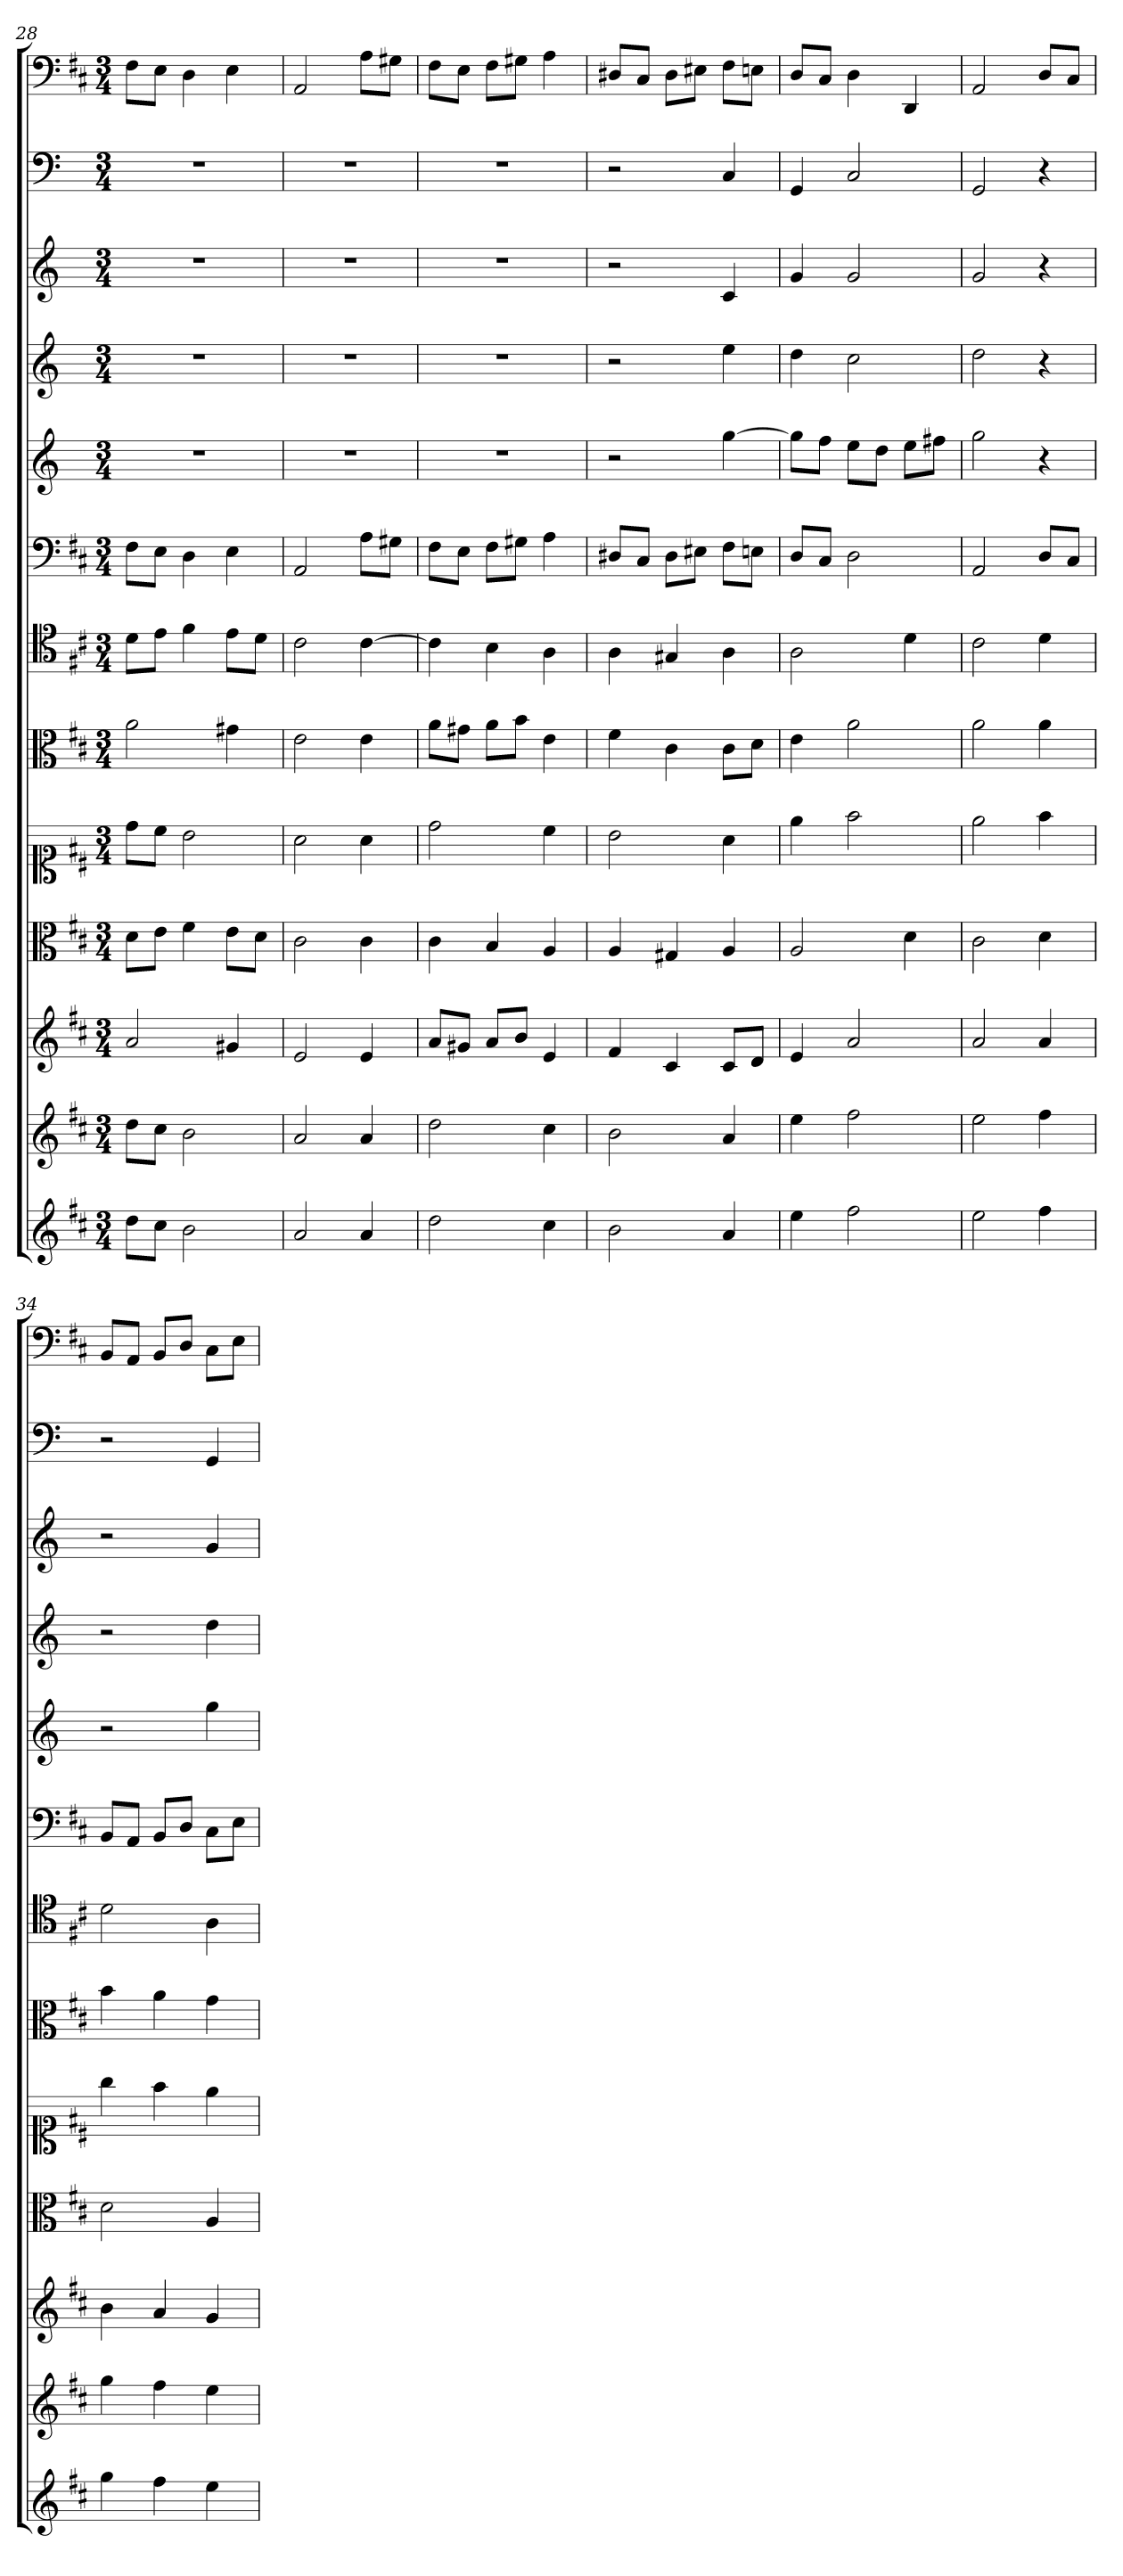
**kern	**kern	**kern	**kern	**kern	**kern	**kern	**kern	**kern	**kern	**kern	**kern	**kern
*part13	*part12	*part11	*part10	*part9	*part8	*part7	*part6	*part5	*part4	*part3	*part2	*part1
*staff13	*staff12	*staff11	*staff10	*staff9	*staff8	*staff7	*staff6	*staff5	*staff4	*staff3	*staff2	*staff1
*	*	*	*clefC3	*clefC1	*clefC3	*clefC4	*clefF4	*	*	*	*clefF4	*clefF4
*k[f#c#]	*k[f#c#]	*k[f#c#]	*k[f#c#]	*k[f#c#]	*k[f#c#]	*k[f#c#]	*k[f#c#]	*k[]	*k[]	*k[]	*k[]	*k[f#c#]
*D:	*D:	*D:	*D:	*D:	*D:	*D:	*D:	*	*	*	*	*D:
*M3/4	*M3/4	*M3/4	*M3/4	*M3/4	*M3/4	*M3/4	*M3/4	*M3/4	*M3/4	*M3/4	*M3/4	*M3/4
=28	=28	=28	=28	=28	=28	=28	=28	=28	=28	=28	=28	=28
8ddL	8ddL	2a	8d\L	8dd\L	2a	8d\L	8F#\L	2.r	2.r	2.r	2.r	8F#\L
8cc#J	8cc#J	.	8e\J	8cc#\J	.	8e\J	8E\J	.	.	.	.	8E\J
2b	2b	.	4f#	2b	.	4f#	4D	.	.	.	.	4D
.	.	4g#X	8e\L	.	4g#X	8e\L	4E	.	.	.	.	4E
.	.	.	8d\J	.	.	8d\J	.	.	.	.	.	.
=29	=29	=29	=29	=29	=29	=29	=29	=29	=29	=29	=29	=29
2a	2a	2e	2c#	2a	2e	2c#	2AA	2.r	2.r	2.r	2.r	2AA
4a	4a	4e	4c#	4a	4e	[4c#	8A\L	.	.	.	.	8A\L
.	.	.	.	.	.	.	8G#X\J	.	.	.	.	8G#X\J
=30	=30	=30	=30	=30	=30	=30	=30	=30	=30	=30	=30	=30
2dd	2dd	8aL	4c#	2dd	8a\L	4c#]	8F#\L	2.r	2.r	2.r	2.r	8F#\L
.	.	8g#XJ	.	.	8g#X\J	.	8E\J	.	.	.	.	8E\J
.	.	8aL	4B	.	8a\L	4B	8F#\L	.	.	.	.	8F#\L
.	.	8bJ	.	.	8b\J	.	8G#X\J	.	.	.	.	8G#X\J
4cc#	4cc#	4e	4A	4cc#	4e	4A	4A	.	.	.	.	4A
=31	=31	=31	=31	=31	=31	=31	=31	=31	=31	=31	=31	=31
2b	2b	4f#	4A	2b	4f#	4A	8D#X/L	2r	2r	2r	2r	8D#X/L
.	.	.	.	.	.	.	8C#/J	.	.	.	.	8C#/J
.	.	4c#	4G#X	.	4c#	4G#X	8D#\L	.	.	.	.	8D#\L
.	.	.	.	.	.	.	8E#X\J	.	.	.	.	8E#X\J
4a	4a	8c#L	4A	4a	8c#\L	4A	8F#\L	[4gg	4ee	4c	4C	8F#\L
.	.	8dJ	.	.	8d\J	.	8En\J	.	.	.	.	8En\J
=32	=32	=32	=32	=32	=32	=32	=32	=32	=32	=32	=32	=32
4ee	4ee	4e	2A	4ee	4e	2A	8D/L	8ggL]	4dd	4g	4GG	8D/L
.	.	.	.	.	.	.	8C#/J	8ffJ	.	.	.	8C#/J
2ff#	2ff#	2a	.	2ff#	2a	.	2D	8eeL	2cc	2g	2C	4D
.	.	.	.	.	.	.	.	8ddJ	.	.	.	.
.	.	.	4d	.	.	4d	.	8eeL	.	.	.	4DD
.	.	.	.	.	.	.	.	8ff#XJ	.	.	.	.
=33	=33	=33	=33	=33	=33	=33	=33	=33	=33	=33	=33	=33
2ee	2ee	2a	2c#	2ee	2a	2c#	2AA	2gg	2dd	2g	2GG	2AA
4ff#	4ff#	4a	4d	4ff#	4a	4d	8D/L	4r	4r	4r	4r	8D/L
.	.	.	.	.	.	.	8C#/J	.	.	.	.	8C#/J
=34	=34	=34	=34	=34	=34	=34	=34	=34	=34	=34	=34	=34
4gg	4gg	4b	2d	4gg	4b	2d	8BB/L	2r	2r	2r	2r	8BB/L
.	.	.	.	.	.	.	8AA/J	.	.	.	.	8AA/J
4ff#	4ff#	4a	.	4ff#	4a	.	8BB/L	.	.	.	.	8BB/L
.	.	.	.	.	.	.	8D/J	.	.	.	.	8D/J
4ee	4ee	4g	4A	4ee	4g	4A	8C#\L	4gg	4dd	4g	4GG	8C#\L
.	.	.	.	.	.	.	8E\J	.	.	.	.	8E\J
=	=	=	=	=	=	=	=	=	=	=	=	=
*-	*-	*-	*-	*-	*-	*-	*-	*-	*-	*-	*-	*-
